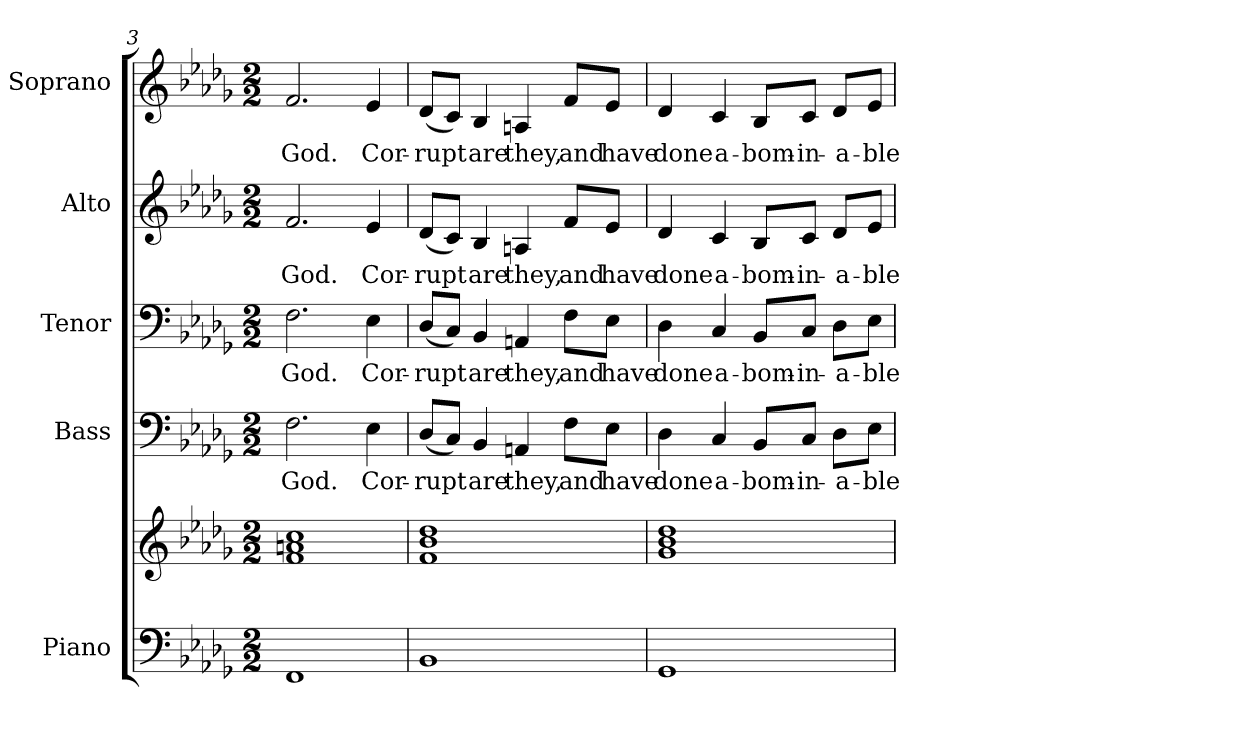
**kern	**kern	**kern	**text	**kern	**text	**kern	**text	**kern	**text
*part5	*part5	*part4	*part4	*part3	*part3	*part2	*part2	*part1	*part1
*staff6	*staff5	*staff4	*staff4	*staff3	*staff3	*staff2	*staff2	*staff1	*staff1
*I"Piano	*	*I"Bass	*	*I"Tenor	*	*I"Alto	*	*I"Soprano	*
*I'Pno.	*	*I'B.	*	*I'T.	*	*I'A.	*	*I'S.	*
*clefF4	*clefG2	*clefF4	*	*clefF4	*	*clefG2	*	*clefG2	*
*k[b-e-a-d-g-]	*k[b-e-a-d-g-]	*k[b-e-a-d-g-]	*	*k[b-e-a-d-g-]	*	*k[b-e-a-d-g-]	*	*k[b-e-a-d-g-]	*
*D-:	*D-:	*D-:	*	*D-:	*	*D-:	*	*D-:	*
*M2/2	*M2/2	*M2/2	*	*M2/2	*	*M2/2	*	*M2/2	*
=3	=3	=3	=3	=3	=3	=3	=3	=3	=3
!	!	!	!LO:LY:b:color=#000000	!	!	!	!	!	!
!	!	!	!	!	!LO:LY:b:color=#000000	!	!	!	!
!	!	!	!	!	!	!	!LO:LY:b:color=#000000	!	!
!	!	!	!	!	!	!	!	!	!LO:LY:b:color=#000000
1FFi	1fi 1ani 1cci	2.Fi\	God.	2.Fi\	God.	2.fi/	God.	2.fi/	God.
!	!	!	!LO:LY:b:color=#000000	!	!	!	!	!	!
!	!	!	!	!	!LO:LY:b:color=#000000	!	!	!	!
!	!	!	!	!	!	!	!LO:LY:b:color=#000000	!	!
!	!	!	!	!	!	!	!	!	!LO:LY:b:color=#000000
.	.	4E-i\	Cor-	4E-i\	Cor-	4e-i/	Cor-	4e-i/	Cor-
!!LO:PB:g=z
=4	=4	=4	=4	=4	=4	=4	=4	=4	=4
!	!	!	!LO:LY:b:color=#000000	!	!	!	!	!	!
!	!	!	!	!	!LO:LY:b:color=#000000	!	!	!	!
!	!	!	!	!	!	!	!LO:LY:b:color=#000000	!	!
!	!	!	!	!	!	!	!	!	!LO:LY:b:color=#000000
1BB-i	1fi 1b-i 1dd-i	(8D-i/L	-rupt	(8D-i/L	-rupt	(8d-i/L	-rupt	(8d-i/L	-rupt
.	.	8Ci/J)	.	8Ci/J)	.	8ci/J)	.	8ci/J)	.
!	!	!	!LO:LY:b:color=#000000	!	!	!	!	!	!
!	!	!	!	!	!LO:LY:b:color=#000000	!	!	!	!
!	!	!	!	!	!	!	!LO:LY:b:color=#000000	!	!
!	!	!	!	!	!	!	!	!	!LO:LY:b:color=#000000
.	.	4BB-i/	are	4BB-i/	are	4B-i/	are	4B-i/	are
!	!	!	!LO:LY:b:color=#000000	!	!	!	!	!	!
!	!	!	!	!	!LO:LY:b:color=#000000	!	!	!	!
!	!	!	!	!	!	!	!LO:LY:b:color=#000000	!	!
!	!	!	!	!	!	!	!	!	!LO:LY:b:color=#000000
.	.	4AAni/	they,	4AAni/	they,	4Ani/	they,	4Ani/	they,
!	!	!	!LO:LY:b:color=#000000	!	!	!	!	!	!
!	!	!	!	!	!LO:LY:b:color=#000000	!	!	!	!
!	!	!	!	!	!	!	!LO:LY:b:color=#000000	!	!
!	!	!	!	!	!	!	!	!	!LO:LY:b:color=#000000
.	.	8Fi\L	and	8Fi\L	and	8fi/L	and	8fi/L	and
!	!	!	!LO:LY:b:color=#000000	!	!	!	!	!	!
!	!	!	!	!	!LO:LY:b:color=#000000	!	!	!	!
!	!	!	!	!	!	!	!LO:LY:b:color=#000000	!	!
!	!	!	!	!	!	!	!	!	!LO:LY:b:color=#000000
.	.	8E-i\J	have	8E-i\J	have	8e-i/J	have	8e-i/J	have
=5	=5	=5	=5	=5	=5	=5	=5	=5	=5
!	!	!	!LO:LY:b:color=#000000	!	!	!	!	!	!
!	!	!	!	!	!LO:LY:b:color=#000000	!	!	!	!
!	!	!	!	!	!	!	!LO:LY:b:color=#000000	!	!
!	!	!	!	!	!	!	!	!	!LO:LY:b:color=#000000
1GG-i	1g-i 1b-i 1dd-i	4D-i\	done	4D-i\	done	4d-i/	done	4d-i/	done
!	!	!	!LO:LY:b:color=#000000	!	!	!	!	!	!
!	!	!	!	!	!LO:LY:b:color=#000000	!	!	!	!
!	!	!	!	!	!	!	!LO:LY:b:color=#000000	!	!
!	!	!	!	!	!	!	!	!	!LO:LY:b:color=#000000
.	.	4Ci/	a-	4Ci/	a-	4ci/	a-	4ci/	a-
!	!	!	!LO:LY:b:color=#000000	!	!	!	!	!	!
!	!	!	!	!	!LO:LY:b:color=#000000	!	!	!	!
!	!	!	!	!	!	!	!LO:LY:b:color=#000000	!	!
!	!	!	!	!	!	!	!	!	!LO:LY:b:color=#000000
.	.	8BB-i/L	-bom-	8BB-i/L	-bom-	8B-i/L	-bom-	8B-i/L	-bom-
!	!	!	!LO:LY:b:color=#000000	!	!	!	!	!	!
!	!	!	!	!	!LO:LY:b:color=#000000	!	!	!	!
!	!	!	!	!	!	!	!LO:LY:b:color=#000000	!	!
!	!	!	!	!	!	!	!	!	!LO:LY:b:color=#000000
.	.	8Ci/J	-in-	8Ci/J	-in-	8ci/J	-in-	8ci/J	-in-
!	!	!	!LO:LY:b:color=#000000	!	!	!	!	!	!
!	!	!	!	!	!LO:LY:b:color=#000000	!	!	!	!
!	!	!	!	!	!	!	!LO:LY:b:color=#000000	!	!
!	!	!	!	!	!	!	!	!	!LO:LY:b:color=#000000
.	.	8D-i\L	-a-	8D-i\L	-a-	8d-i/L	-a-	8d-i/L	-a-
!	!	!	!LO:LY:b:color=#000000	!	!	!	!	!	!
!	!	!	!	!	!LO:LY:b:color=#000000	!	!	!	!
!	!	!	!	!	!	!	!LO:LY:b:color=#000000	!	!
!	!	!	!	!	!	!	!	!	!LO:LY:b:color=#000000
.	.	8E-i\J	-ble	8E-i\J	-ble	8e-i/J	-ble	8e-i/J	-ble
=	=	=	=	=	=	=	=	=	=
*-	*-	*-	*-	*-	*-	*-	*-	*-	*-
